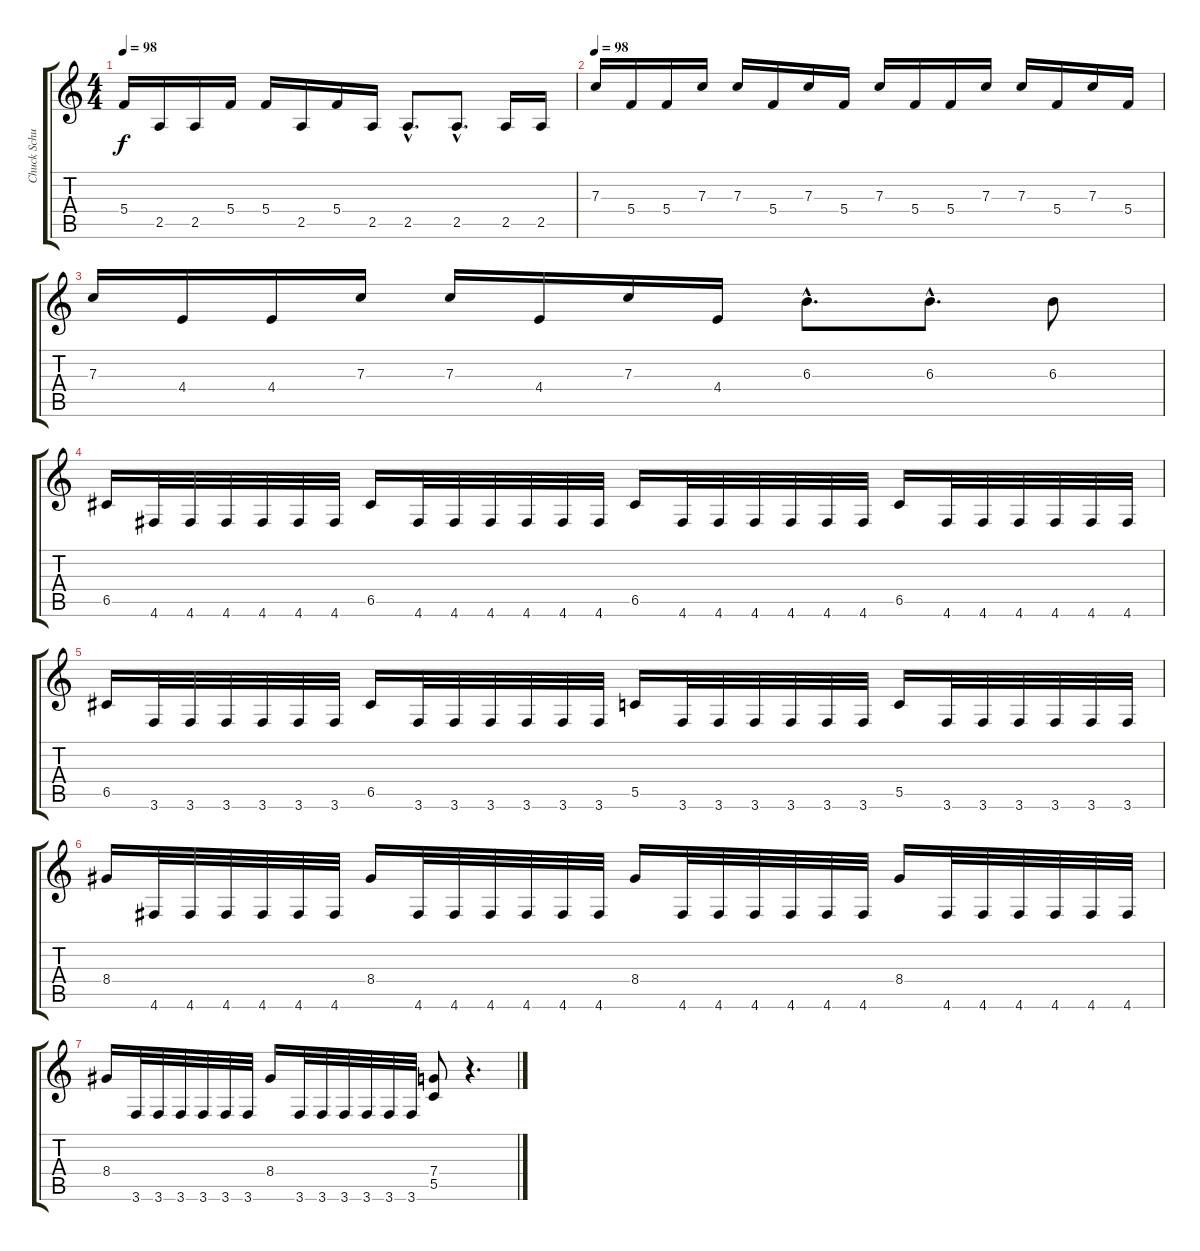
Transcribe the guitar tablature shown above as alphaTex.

\track ("Chuck Schuldiner" "Chuck Schu") {instrument distortionguitar}
\staff {score tabs}
\tuning (D4 A3 F3 C3 G2 D2) {hide}
\ts (4 4)
\tempo 98
\clef g2
\ks c
5.4.16{dy f} 2.5.16 2.5.16 5.4.16 5.4.16 2.5.16 5.4.16 2.5.16 2.5{hac}.8{d} 2.5{hac}.8{d} 2.5.16 2.5.16 |
\tempo 98
7.3.16 5.4.16 5.4.16 7.3.16 7.3.16 5.4.16 7.3.16 5.4.16 7.3.16 5.4.16 5.4.16 7.3.16 7.3.16 5.4.16 7.3.16 5.4.16 |
7.3.16 4.4.16 4.4.16 7.3.16 7.3.16 4.4.16 7.3.16 4.4.16 6.3{hac}.8{d} 6.3{hac}.8{d} 6.3.8 |
6.5.16 4.6.32 4.6.32 4.6.32 4.6.32 4.6.32 4.6.32 6.5.16 4.6.32 4.6.32 4.6.32 4.6.32 4.6.32 4.6.32 6.5.16 4.6.32 4.6.32 4.6.32 4.6.32 4.6.32 4.6.32 6.5.16 4.6.32 4.6.32 4.6.32 4.6.32 4.6.32 4.6.32 |
6.5.16 3.6.32 3.6.32 3.6.32 3.6.32 3.6.32 3.6.32 6.5.16 3.6.32 3.6.32 3.6.32 3.6.32 3.6.32 3.6.32 5.5.16 3.6.32 3.6.32 3.6.32 3.6.32 3.6.32 3.6.32 5.5.16 3.6.32 3.6.32 3.6.32 3.6.32 3.6.32 3.6.32 |
8.4.16 4.6.32 4.6.32 4.6.32 4.6.32 4.6.32 4.6.32 8.4.16 4.6.32 4.6.32 4.6.32 4.6.32 4.6.32 4.6.32 8.4.16 4.6.32 4.6.32 4.6.32 4.6.32 4.6.32 4.6.32 8.4.16 4.6.32 4.6.32 4.6.32 4.6.32 4.6.32 4.6.32 |
8.4.16 3.6.32 3.6.32 3.6.32 3.6.32 3.6.32 3.6.32 8.4.16 3.6.32 3.6.32 3.6.32 3.6.32 3.6.32 3.6.32 (7.4 5.5).8 r.4{d}
